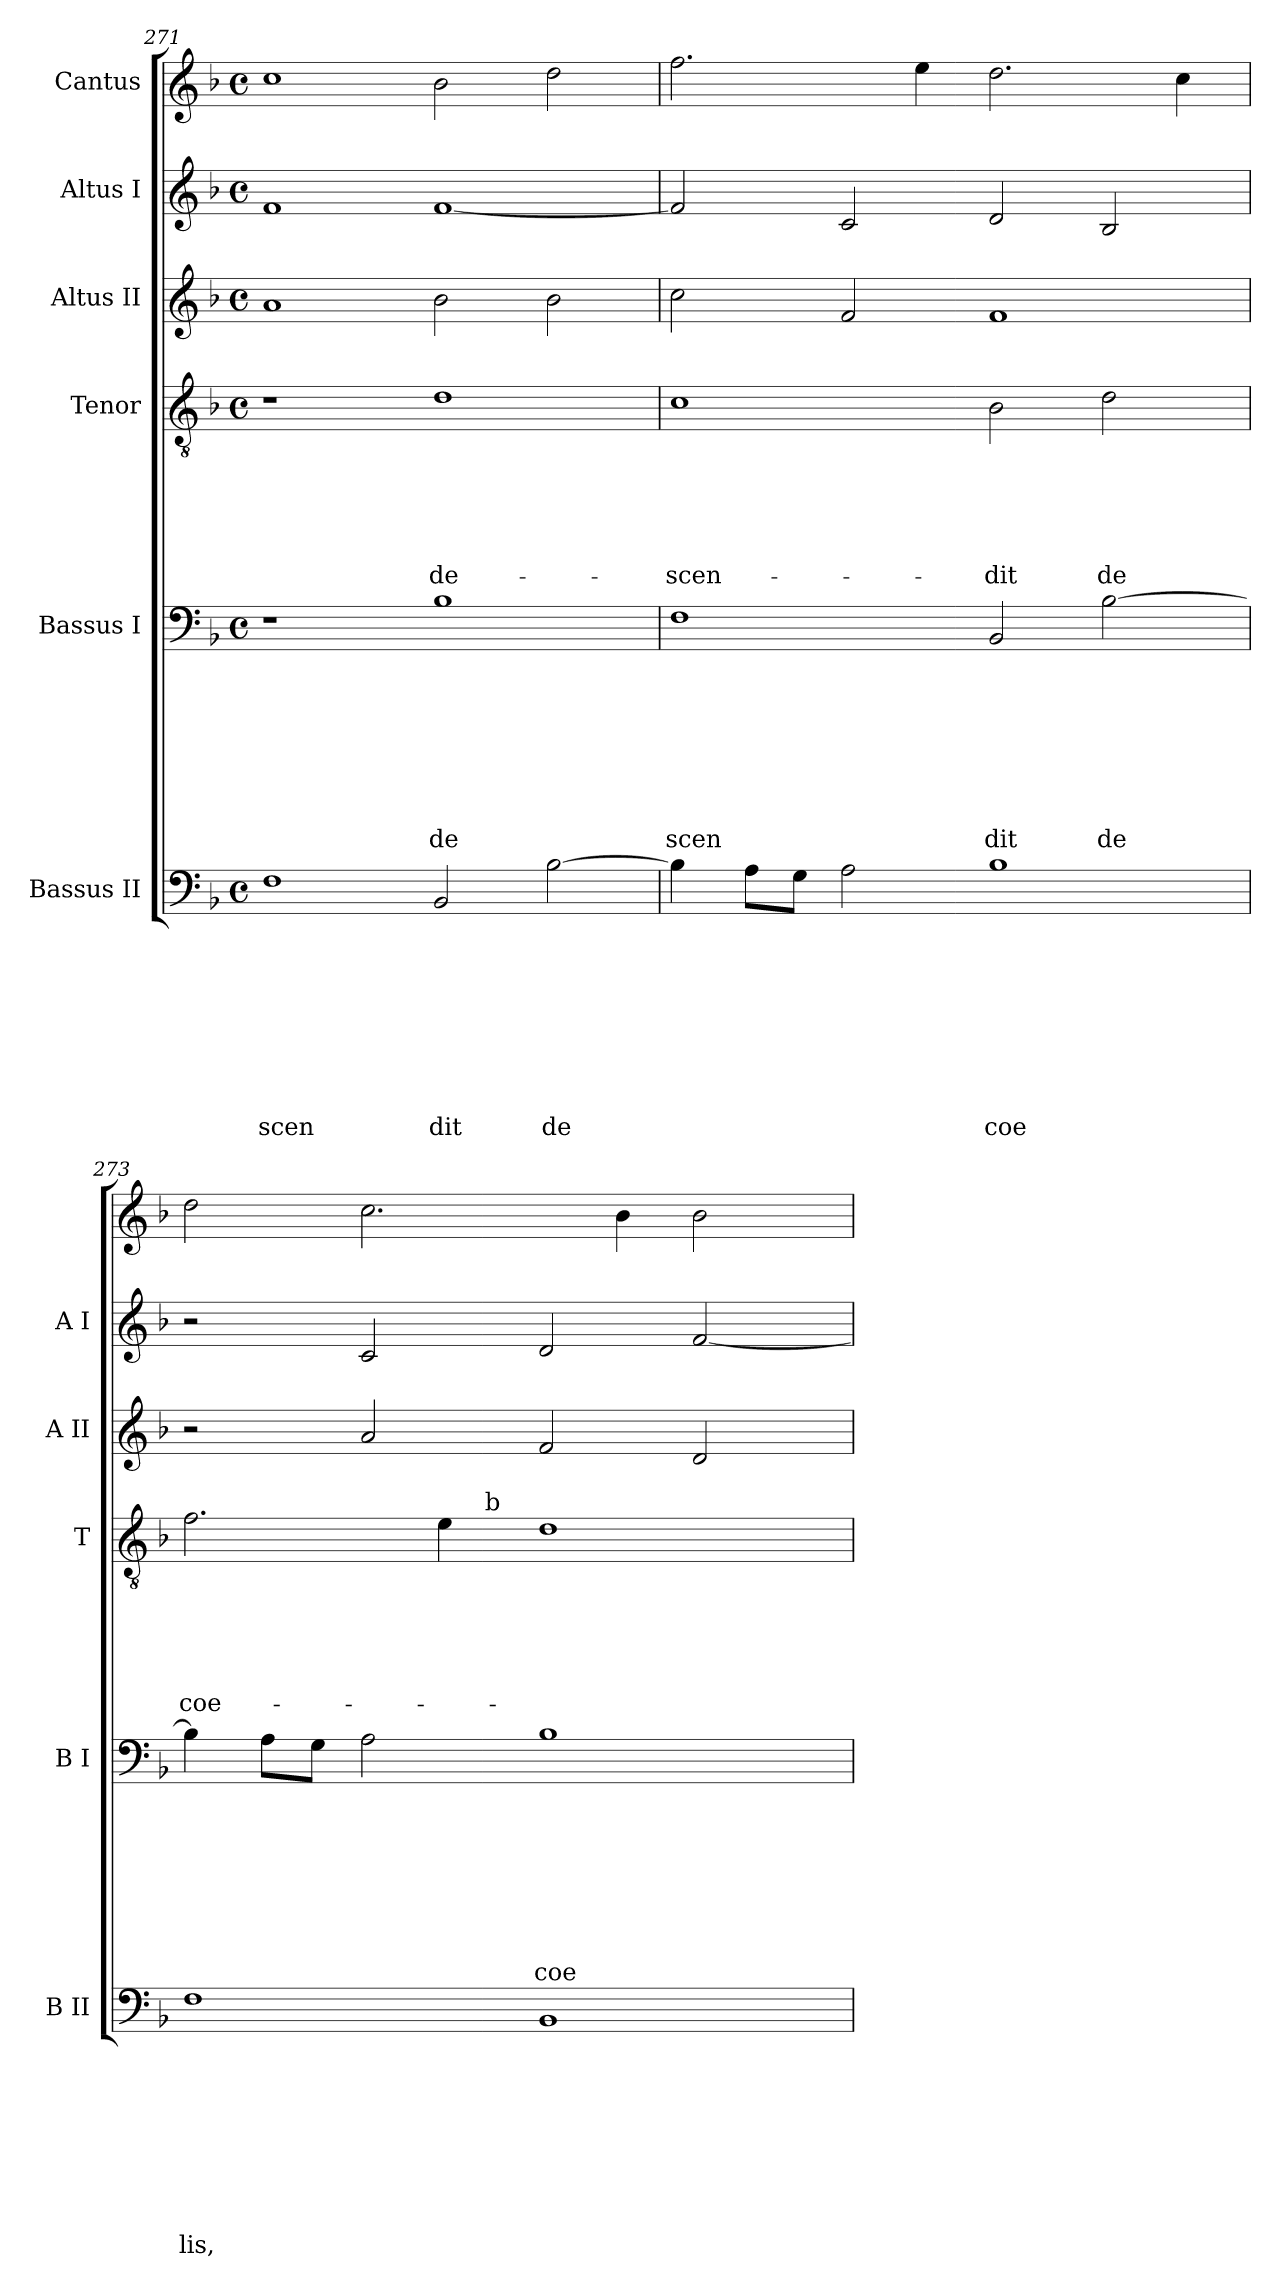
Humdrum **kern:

**kern	**text	**text	**text	**text	**text	**text	**text	**text	**text	**kern	**text	**text	**text	**text	**text	**text	**text	**text	**kern	**text	**text	**text	**text	**text	**text	**kern	**kern	**kern
*part6	*part6	*part6	*part6	*part6	*part6	*part6	*part6	*part6	*part6	*part5	*part5	*part5	*part5	*part5	*part5	*part5	*part5	*part5	*part4	*part4	*part4	*part4	*part4	*part4	*part4	*part3	*part2	*part1
*staff6	*staff6	*staff6	*staff6	*staff6	*staff6	*staff6	*staff6	*staff6	*staff6	*staff5	*staff5	*staff5	*staff5	*staff5	*staff5	*staff5	*staff5	*staff5	*staff4	*staff4	*staff4	*staff4	*staff4	*staff4	*staff4	*staff3	*staff2	*staff1
*I"Bassus II	*	*	*	*	*	*	*	*	*	*I"Bassus I	*	*	*	*	*	*	*	*	*I"Tenor	*	*	*	*	*	*	*I"Altus II	*I"Altus I	*I"Cantus
*I'B II	*	*	*	*	*	*	*	*	*	*I'B I	*	*	*	*	*	*	*	*	*I'T	*	*	*	*	*	*	*I'A II	*I'A I	*
!!LO:PB:g=z
*clefF4	*	*	*	*	*	*	*	*	*	*clefF4	*	*	*	*	*	*	*	*	*clefGv2	*	*	*	*	*	*	*clefG2	*clefG2	*clefG2
*k[b-]	*	*	*	*	*	*	*	*	*	*k[b-]	*	*	*	*	*	*	*	*	*k[b-]	*	*	*	*	*	*	*k[b-]	*k[b-]	*k[b-]
*F:	*	*	*	*	*	*	*	*	*	*F:	*	*	*	*	*	*	*	*	*F:	*	*	*	*	*	*	*F:	*F:	*F:
*M4/4	*	*	*	*	*	*	*	*	*	*M4/4	*	*	*	*	*	*	*	*	*M4/4	*	*	*	*	*	*	*M4/4	*M4/4	*M4/4
*met(c)	*	*	*	*	*	*	*	*	*	*met(c)	*	*	*	*	*	*	*	*	*met(c)	*	*	*	*	*	*	*met(c)	*met(c)	*met(c)
=271	=271	=271	=271	=271	=271	=271	=271	=271	=271	=271	=271	=271	=271	=271	=271	=271	=271	=271	=271	=271	=271	=271	=271	=271	=271	=271	=271	=271
!	!	!	!	!	!	!	!	!	!LO:LY:b	!	!	!	!	!	!	!	!	!	!	!	!	!	!	!	!	!	!	!
1F	.	.	.	.	.	.	.	.	-scen	1r	.	.	.	.	.	.	.	.	1r	.	.	.	.	.	.	1a	1f	1cc
!	!	!	!	!	!	!	!	!	!LO:LY:b	!	!	!	!	!	!	!	!	!LO:LY:b	!	!	!	!	!	!	!LO:LY:b	!	!	!
2BB-/	.	.	.	.	.	.	.	.	dit	1B-	.	.	.	.	.	.	.	de	1d	.	.	.	.	.	de-	2b-\	[<1f	2b-\
!	!	!	!	!	!	!	!	!	!LO:LY:b	!	!	!	!	!	!	!	!	!	!	!	!	!	!	!	!	!	!	!
[>2B-\	.	.	.	.	.	.	.	.	de	.	.	.	.	.	.	.	.	.	.	.	.	.	.	.	.	2b-\	.	2dd\
=272	=272	=272	=272	=272	=272	=272	=272	=272	=272	=272	=272	=272	=272	=272	=272	=272	=272	=272	=272	=272	=272	=272	=272	=272	=272	=272	=272	=272
!	!	!	!	!	!	!	!	!	!	!	!	!	!	!	!	!	!	!LO:LY:b	!	!	!	!	!	!	!LO:LY:b	!	!	!
4B-\]	.	.	.	.	.	.	.	.	.	1F	.	.	.	.	.	.	.	scen	1c	.	.	.	.	.	-scen-	2cc\	2f/]	2.ff\
8A\L	.	.	.	.	.	.	.	.	.	.	.	.	.	.	.	.	.	.	.	.	.	.	.	.	.	.	.	.
8G\J	.	.	.	.	.	.	.	.	.	.	.	.	.	.	.	.	.	.	.	.	.	.	.	.	.	.	.	.
2A\	.	.	.	.	.	.	.	.	.	.	.	.	.	.	.	.	.	.	.	.	.	.	.	.	.	2f/	2c/	.
.	.	.	.	.	.	.	.	.	.	.	.	.	.	.	.	.	.	.	.	.	.	.	.	.	.	.	.	4ee\
!	!	!	!	!	!	!	!	!	!LO:LY:b	!	!	!	!	!	!	!	!	!LO:LY:b	!	!	!	!	!	!	!LO:LY:b	!	!	!
1B-	.	.	.	.	.	.	.	.	coe	2BB-/	.	.	.	.	.	.	.	dit	2B-\	.	.	.	.	.	-dit	1f	2d/	2.dd\
!	!	!	!	!	!	!	!	!	!	!	!	!	!	!	!	!	!	!LO:LY:b	!	!	!	!	!	!	!LO:LY:b	!	!	!
.	.	.	.	.	.	.	.	.	.	[>2B-\	.	.	.	.	.	.	.	de	2d\	.	.	.	.	.	de	.	2B-/	.
.	.	.	.	.	.	.	.	.	.	.	.	.	.	.	.	.	.	.	.	.	.	.	.	.	.	.	.	4cc\
=273	=273	=273	=273	=273	=273	=273	=273	=273	=273	=273	=273	=273	=273	=273	=273	=273	=273	=273	=273	=273	=273	=273	=273	=273	=273	=273	=273	=273
!	!	!	!	!	!	!	!	!	!LO:LY:b	!	!	!	!	!	!	!	!	!	!	!	!	!	!	!	!LO:LY:b	!	!	!
*	*	*	*	*	*	*	*	*	*	*	*	*	*	*	*	*	*	*	*^	*	*	*	*	*	*	*	*	*
1F	.	.	.	.	.	.	.	.	lis,	4B-\]	.	.	.	.	.	.	.	.	2.f\	2ryy	.	.	.	.	.	coe-	2r	2r	2dd\
.	.	.	.	.	.	.	.	.	.	8A\L	.	.	.	.	.	.	.	.	.	.	.	.	.	.	.	.	.	.	.
.	.	.	.	.	.	.	.	.	.	8G\J	.	.	.	.	.	.	.	.	.	.	.	.	.	.	.	.	.	.	.
.	.	.	.	.	.	.	.	.	.	2A\	.	.	.	.	.	.	.	.	.	4ryy	.	.	.	.	.	.	2a/	2c/	2.cc\
.	.	.	.	.	.	.	.	.	.	.	.	.	.	.	.	.	.	.	4e\	16..ryy	.	.	.	.	.	.	.	.	.
!	!	!	!	!	!	!	!	!	!	!	!	!	!	!	!	!	!	!	!	!LO:TX:a:t=b	!	!	!	!	!	!	!	!	!
.	.	.	.	.	.	.	.	.	.	.	.	.	.	.	.	.	.	.	.	1ryy	.	.	.	.	.	.	.	.	.
!	!	!	!	!	!	!	!	!	!	!	!	!	!	!	!	!	!	!LO:LY:b	!	!	!	!	!	!	!	!	!	!	!
1BB-	.	.	.	.	.	.	.	.	.	1B-	.	.	.	.	.	.	.	coe	1d	.	.	.	.	.	.	.	2f/	2d/	.
.	.	.	.	.	.	.	.	.	.	.	.	.	.	.	.	.	.	.	.	.	.	.	.	.	.	.	.	.	4b-\
.	.	.	.	.	.	.	.	.	.	.	.	.	.	.	.	.	.	.	.	.	.	.	.	.	.	.	2d/	[<2f/	2b-\
.	.	.	.	.	.	.	.	.	.	.	.	.	.	.	.	.	.	.	.	8ryy	.	.	.	.	.	.	.	.	.
.	.	.	.	.	.	.	.	.	.	.	.	.	.	.	.	.	.	.	.	64ryy	.	.	.	.	.	.	.	.	.
*	*	*	*	*	*	*	*	*	*	*	*	*	*	*	*	*	*	*	*v	*v	*	*	*	*	*	*	*	*	*
=	=	=	=	=	=	=	=	=	=	=	=	=	=	=	=	=	=	=	=	=	=	=	=	=	=	=	=	=
*-	*-	*-	*-	*-	*-	*-	*-	*-	*-	*-	*-	*-	*-	*-	*-	*-	*-	*-	*-	*-	*-	*-	*-	*-	*-	*-	*-	*-
